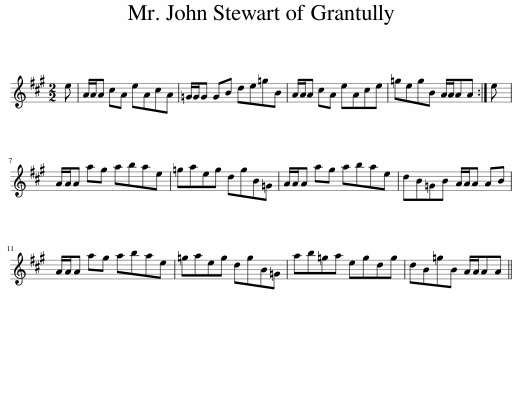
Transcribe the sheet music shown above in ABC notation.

X:1
L:1/8
M:2/2
I:linebreak $
K:A
V:1 treble
V:1
 e | A/A/A cA eAcA | =G/G/G GB de=gB | A/A/A cA eAce | =gegB A/A/AA :| %5
 e |$ A/A/A ag abae | =gaeg dgB=G | A/A/A ag abae | dB=GB A/A/A AB |$ %10
 A/A/A ag abae | =gaeg dgB=G | ab=ga egdg | dB=gB A/A/AA || %14
